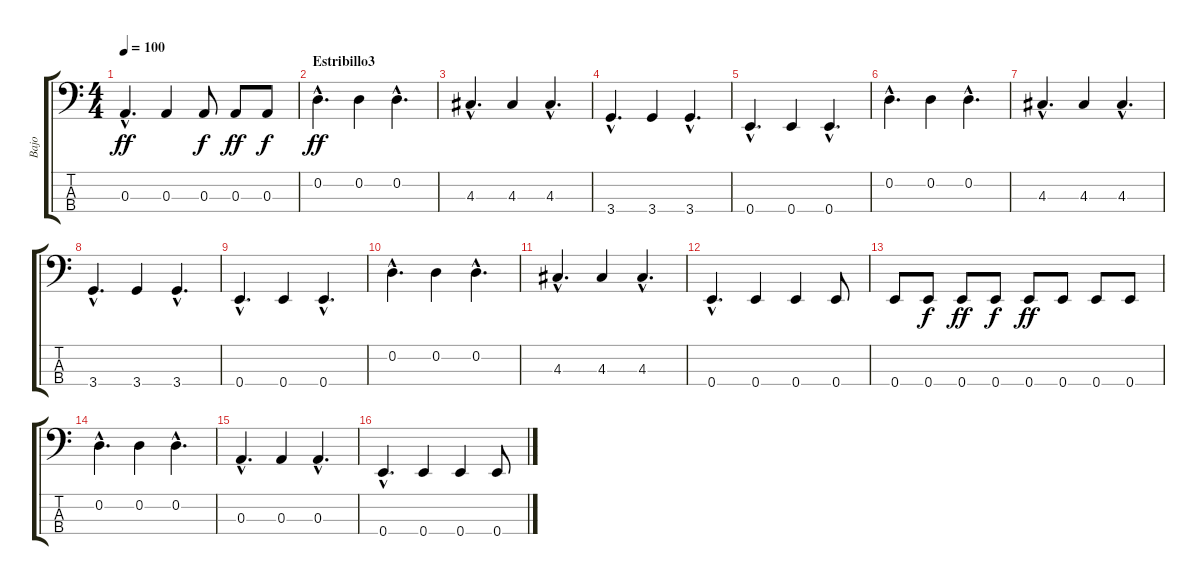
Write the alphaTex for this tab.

\track ("Bajo" "Bajo") {instrument electricbassfinger}
\staff {score tabs}
\tuning (G2 D2 A1 E1) {hide}
\ts (4 4)
\tempo 100
\clef f4
\ks c
0.3{hac}.4{d dy ff} 0.3.4 0.3.8{dy f} 0.3.8{dy ff} 0.3.8{dy f} |
\section ("" "Estribillo3")
0.2{hac}.4{d dy ff} 0.2.4 0.2{hac}.4{d} |
4.3{hac}.4{d} 4.3.4 4.3{hac}.4{d} |
3.4{hac}.4{d} 3.4.4 3.4{hac}.4{d} |
0.4{hac}.4{d} 0.4.4 0.4{hac}.4{d} |
0.2{hac}.4{d} 0.2.4 0.2{hac}.4{d} |
4.3{hac}.4{d} 4.3.4 4.3{hac}.4{d} |
3.4{hac}.4{d} 3.4.4 3.4{hac}.4{d} |
0.4{hac}.4{d} 0.4.4 0.4{hac}.4{d} |
0.2{hac}.4{d} 0.2.4 0.2{hac}.4{d} |
4.3{hac}.4{d} 4.3.4 4.3{hac}.4{d} |
0.4{hac}.4{d} 0.4.4 0.4.4 0.4.8 |
0.4.8 0.4.8{dy f} 0.4.8{dy ff} 0.4.8{dy f} 0.4.8{dy ff} 0.4.8 0.4.8 0.4.8 |
0.2{hac}.4{d} 0.2.4 0.2{hac}.4{d} |
0.3{hac}.4{d} 0.3.4 0.3{hac}.4{d} |
0.4{hac}.4{d} 0.4.4 0.4.4 0.4.8
